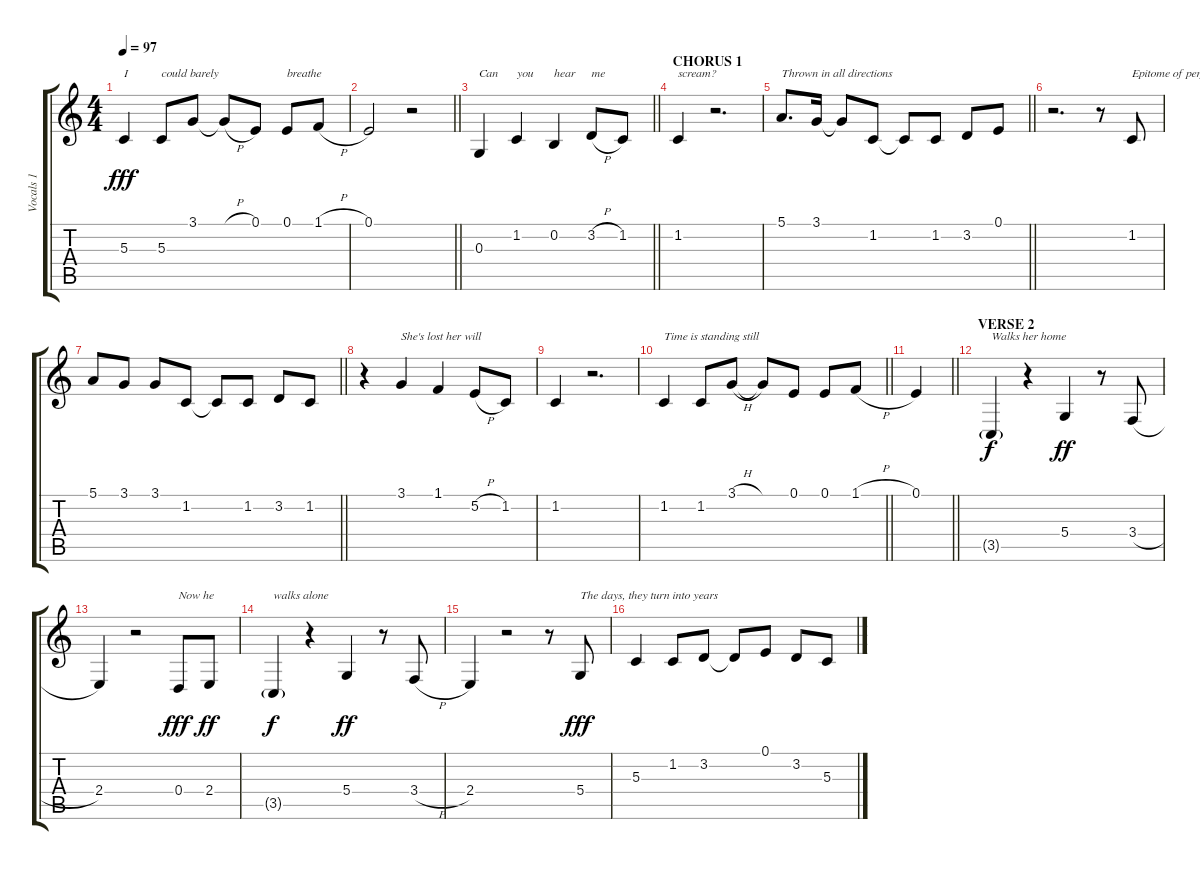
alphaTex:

\track ("Vocals 1" "Vocals 1") {instrument lead6voice}
\staff {score tabs}
\tuning (E4 B3 G3 D3 A2 E2) {hide}
\ts (4 4)
\tempo 97
\clef g2
\ks c
5.3.4{txt "I" dy fff} 5.3.8{txt "could barely"} 3.1.8 3.1{h t}.8 0.1.8 0.1.8{txt "breathe"} 1.1{h}.8 |
\barLineRight lightlight
0.1.2 r.2 |
\barLineRight lightlight
0.3.4{txt "Can"} 1.2.4{txt "you"} 0.2.4{txt "hear"} 3.2{h}.8{txt "me"} 1.2.8 |
\section ("" "CHORUS 1")
1.2.4{txt "scream?"} r.2{d} |
\barLineRight lightlight
5.1.8{d txt "Thrown in all directions"} 3.1.16 3.1{t}.8 1.2.8 1.2{t}.8 1.2.8 3.2.8 0.1.8 |
r.2{d} r.8 1.2.8{txt "Epitome of perfection"} |
\barLineRight lightlight
5.1.8 3.1.8 3.1.8 1.2.8 1.2{t}.8 1.2.8 3.2.8 1.2.8 |
r.4 3.1.4{txt "She's lost her will"} 1.1.4 5.2{h}.8 1.2.8 |
1.2.4 r.2{d} |
\barLineRight lightlight
1.2.4{txt "Time is standing still"} 1.2.8 3.1{h}.8 3.1{t}.8 0.1.8 0.1.8 1.1{h}.8 |
\barLineRight lightlight
0.1.4 |
\section ("" "VERSE 2")
3.5{g}.4{txt "Walks her home" dy f} r.4 5.4.4{dy ff} r.8 3.4{h}.8 |
2.4.4 r.2 0.4.8{txt "Now he" dy fff} 2.4.8{dy ff} |
3.5{g}.4{txt "walks alone" dy f} r.4 5.4.4{dy ff} r.8 3.4{h}.8 |
2.4.4 r.2 r.8 5.4.8{txt "The days, they turn into years" dy fff} |
5.3.4 1.2.8 3.2.8 3.2{t}.8 0.1.8 3.2.8 5.3.8
